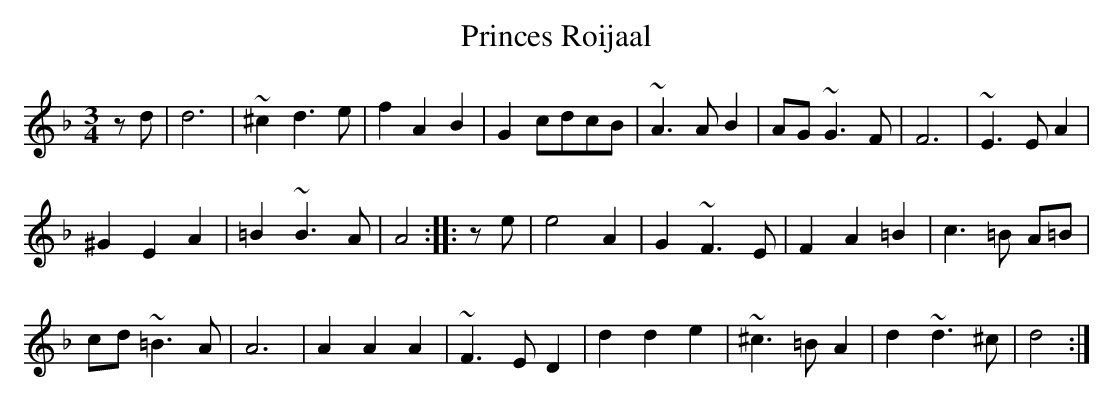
X:1
T:Princes Roijaal
M:3/4
K:Dmin
zd|d6|~^c2d3e|f2A2B2|G2cdcB|~A3AB2|AG~G3F|F6|~E3EA2|
^G2E2A2|=B2~B3A|A4:||:ze|e4A2|G2~F3E|F2A2=B2|c3=B A=B|
cd~=B3A|A6|A2A2A2|~F3ED2|d2d2e2|~^c3=BA2|d2~d3^c|d4:|
